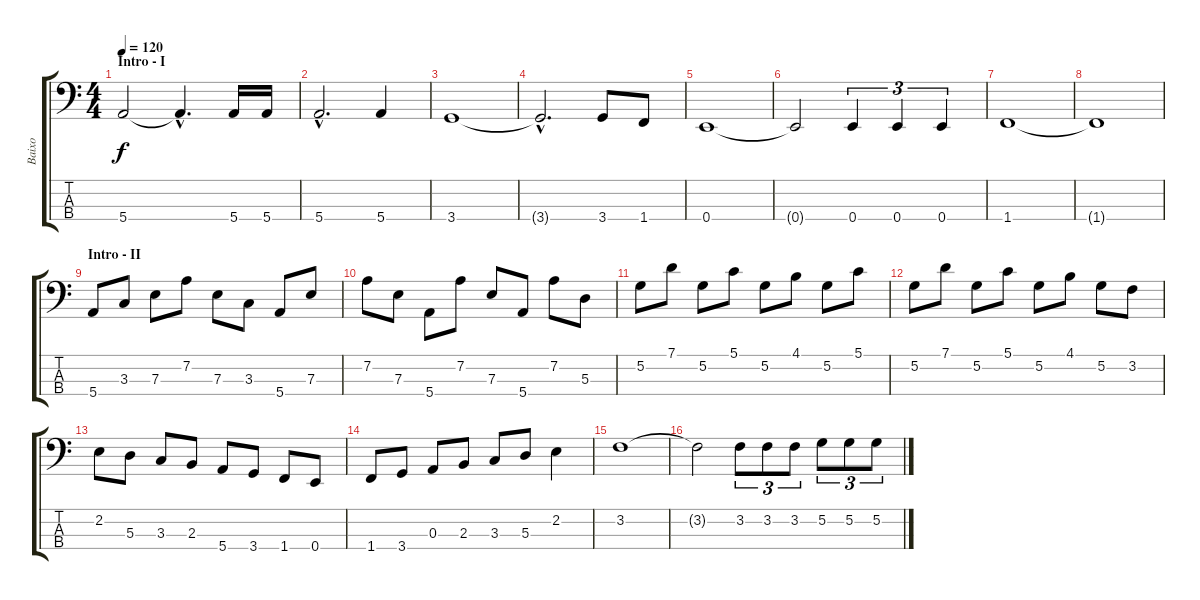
\track ("Baixo" "Baixo") {instrument electricbassfinger}
\staff {score tabs}
\tuning (G2 D2 A1 E1) {hide}
\ts (4 4)
\section ("" "Intro - I")
\tempo 120
\clef f4
\ks c
5.4.2{dy f instrument electricbassfinger} 5.4{hac t}.4{d} 5.4.16 5.4.16 |
5.4{hac}.2{d} 5.4.4 |
3.4.1 |
3.4{hac t}.2{d} 3.4.8 1.4.8 |
0.4.1 |
0.4{t}.2 0.4.4{tu (3 2)} 0.4.4{tu (3 2)} 0.4.4{tu (3 2)} |
1.4.1 |
1.4{t}.1 |
\section ("" "Intro - II")
5.4.8 3.3.8 7.3.8 7.2.8 7.3.8 3.3.8 5.4.8 7.3.8 |
7.2.8 7.3.8 5.4.8 7.2.8 7.3.8 5.4.8 7.2.8 5.3.8 |
5.2.8 7.1.8 5.2.8 5.1.8 5.2.8 4.1.8 5.2.8 5.1.8 |
5.2.8 7.1.8 5.2.8 5.1.8 5.2.8 4.1.8 5.2.8 3.2.8 |
2.2.8 5.3.8 3.3.8 2.3.8 5.4.8 3.4.8 1.4.8 0.4.8 |
1.4.8 3.4.8 0.3.8 2.3.8 3.3.8 5.3.8 2.2.4 |
3.2.1 |
3.2{t}.2 3.2.8{tu (3 2)} 3.2.8{tu (3 2)} 3.2.8{tu (3 2)} 5.2.8{tu (3 2)} 5.2.8{tu (3 2)} 5.2.8{tu (3 2)}
